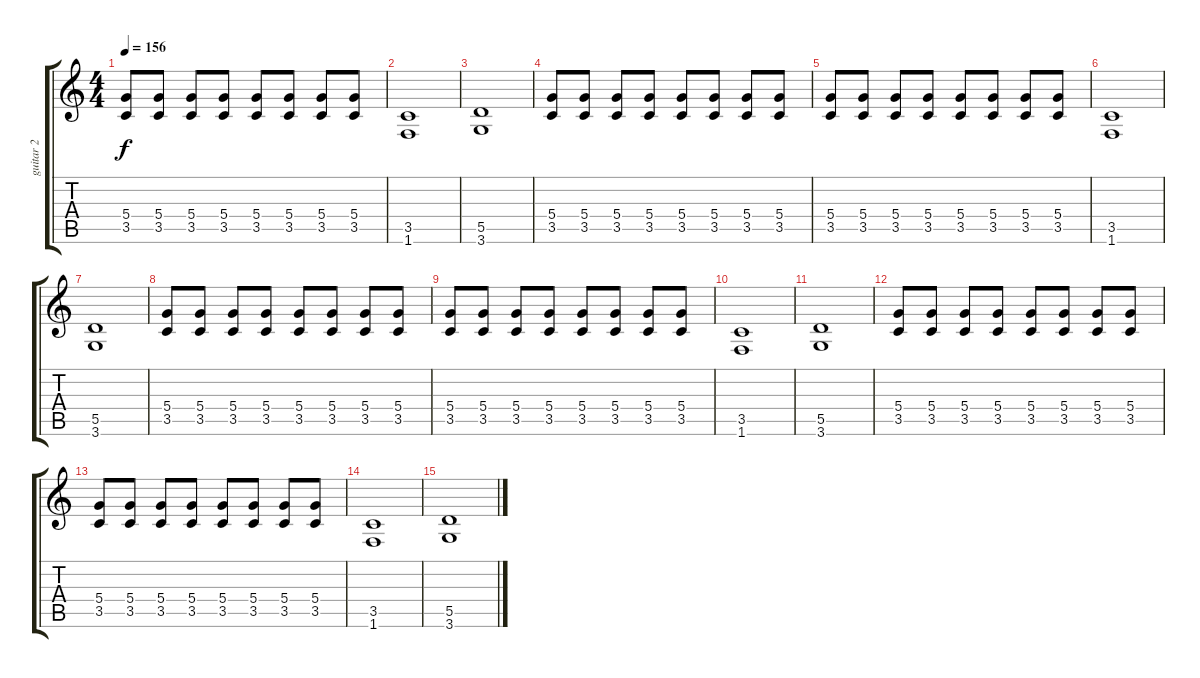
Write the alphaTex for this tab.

\track ("guitar 2" "guitar 2") {instrument distortionguitar}
\staff {score tabs}
\tuning (E4 B3 G3 D3 A2 E2) {hide}
\ts (4 4)
\tempo 156
\clef g2
\ks c
(5.4 3.5).8{dy f} (5.4 3.5).8 (5.4 3.5).8 (5.4 3.5).8 (5.4 3.5).8 (5.4 3.5).8 (5.4 3.5).8 (5.4 3.5).8 |
(3.5 1.6).1 |
(5.5 3.6).1 |
(5.4 3.5).8 (5.4 3.5).8 (5.4 3.5).8 (5.4 3.5).8 (5.4 3.5).8 (5.4 3.5).8 (5.4 3.5).8 (5.4 3.5).8 |
(5.4 3.5).8 (5.4 3.5).8 (5.4 3.5).8 (5.4 3.5).8 (5.4 3.5).8 (5.4 3.5).8 (5.4 3.5).8 (5.4 3.5).8 |
(3.5 1.6).1 |
(5.5 3.6).1 |
(5.4 3.5).8 (5.4 3.5).8 (5.4 3.5).8 (5.4 3.5).8 (5.4 3.5).8 (5.4 3.5).8 (5.4 3.5).8 (5.4 3.5).8 |
(5.4 3.5).8 (5.4 3.5).8 (5.4 3.5).8 (5.4 3.5).8 (5.4 3.5).8 (5.4 3.5).8 (5.4 3.5).8 (5.4 3.5).8 |
(3.5 1.6).1 |
(5.5 3.6).1 |
(5.4 3.5).8 (5.4 3.5).8 (5.4 3.5).8 (5.4 3.5).8 (5.4 3.5).8 (5.4 3.5).8 (5.4 3.5).8 (5.4 3.5).8 |
(5.4 3.5).8 (5.4 3.5).8 (5.4 3.5).8 (5.4 3.5).8 (5.4 3.5).8 (5.4 3.5).8 (5.4 3.5).8 (5.4 3.5).8 |
(3.5 1.6).1 |
(5.5 3.6).1
